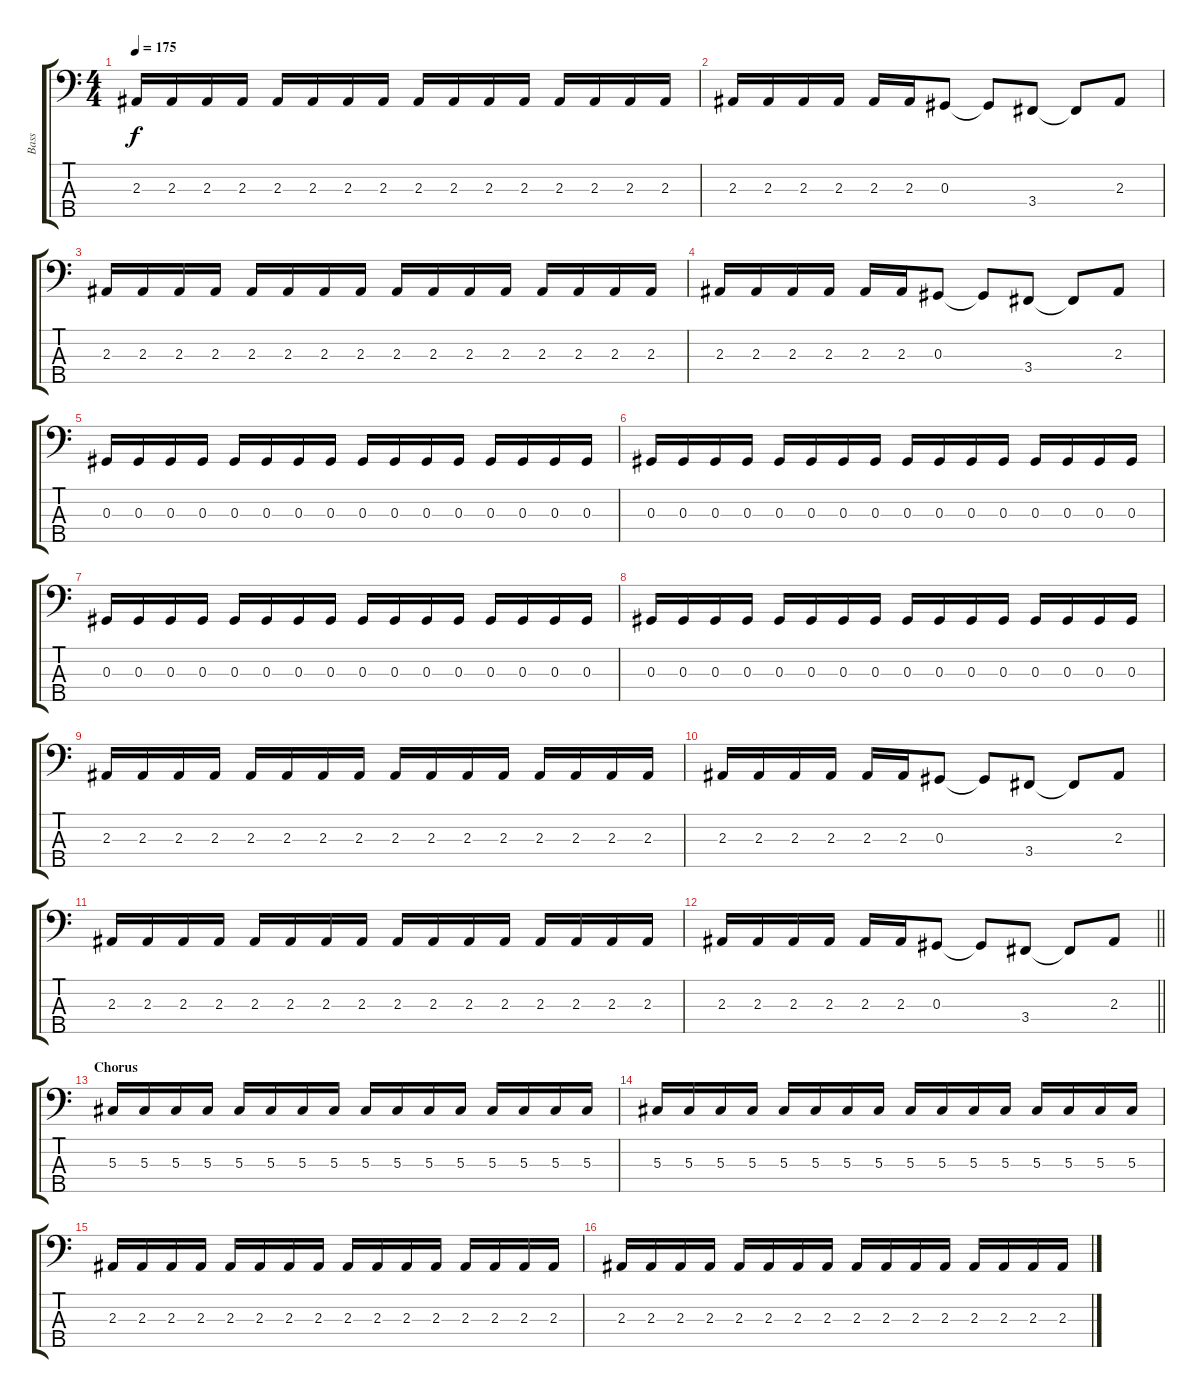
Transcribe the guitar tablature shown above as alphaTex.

\track ("Bass" "Bass") {instrument electricbasspick}
\staff {score tabs}
\tuning (Gb2 Db2 Ab1 Eb1 Bb0) {hide}
\ts (4 4)
\tempo 175
\clef f4
\ks c
2.3.16{dy f} 2.3.16 2.3.16 2.3.16 2.3.16 2.3.16 2.3.16 2.3.16 2.3.16 2.3.16 2.3.16 2.3.16 2.3.16 2.3.16 2.3.16 2.3.16 |
2.3.16 2.3.16 2.3.16 2.3.16 2.3.16 2.3.16 0.3.8 0.3{t}.8 3.4.8 3.4{t}.8 2.3.8 |
2.3.16 2.3.16 2.3.16 2.3.16 2.3.16 2.3.16 2.3.16 2.3.16 2.3.16 2.3.16 2.3.16 2.3.16 2.3.16 2.3.16 2.3.16 2.3.16 |
2.3.16 2.3.16 2.3.16 2.3.16 2.3.16 2.3.16 0.3.8 0.3{t}.8 3.4.8 3.4{t}.8 2.3.8 |
0.3.16 0.3.16 0.3.16 0.3.16 0.3.16 0.3.16 0.3.16 0.3.16 0.3.16 0.3.16 0.3.16 0.3.16 0.3.16 0.3.16 0.3.16 0.3.16 |
0.3.16 0.3.16 0.3.16 0.3.16 0.3.16 0.3.16 0.3.16 0.3.16 0.3.16 0.3.16 0.3.16 0.3.16 0.3.16 0.3.16 0.3.16 0.3.16 |
0.3.16 0.3.16 0.3.16 0.3.16 0.3.16 0.3.16 0.3.16 0.3.16 0.3.16 0.3.16 0.3.16 0.3.16 0.3.16 0.3.16 0.3.16 0.3.16 |
0.3.16 0.3.16 0.3.16 0.3.16 0.3.16 0.3.16 0.3.16 0.3.16 0.3.16 0.3.16 0.3.16 0.3.16 0.3.16 0.3.16 0.3.16 0.3.16 |
2.3.16 2.3.16 2.3.16 2.3.16 2.3.16 2.3.16 2.3.16 2.3.16 2.3.16 2.3.16 2.3.16 2.3.16 2.3.16 2.3.16 2.3.16 2.3.16 |
2.3.16 2.3.16 2.3.16 2.3.16 2.3.16 2.3.16 0.3.8 0.3{t}.8 3.4.8 3.4{t}.8 2.3.8 |
2.3.16 2.3.16 2.3.16 2.3.16 2.3.16 2.3.16 2.3.16 2.3.16 2.3.16 2.3.16 2.3.16 2.3.16 2.3.16 2.3.16 2.3.16 2.3.16 |
\barLineRight lightlight
2.3.16 2.3.16 2.3.16 2.3.16 2.3.16 2.3.16 0.3.8 0.3{t}.8 3.4.8 3.4{t}.8 2.3.8 |
\section ("" "Chorus")
5.3.16 5.3.16 5.3.16 5.3.16 5.3.16 5.3.16 5.3.16 5.3.16 5.3.16 5.3.16 5.3.16 5.3.16 5.3.16 5.3.16 5.3.16 5.3.16 |
5.3.16 5.3.16 5.3.16 5.3.16 5.3.16 5.3.16 5.3.16 5.3.16 5.3.16 5.3.16 5.3.16 5.3.16 5.3.16 5.3.16 5.3.16 5.3.16 |
2.3.16 2.3.16 2.3.16 2.3.16 2.3.16 2.3.16 2.3.16 2.3.16 2.3.16 2.3.16 2.3.16 2.3.16 2.3.16 2.3.16 2.3.16 2.3.16 |
2.3.16 2.3.16 2.3.16 2.3.16 2.3.16 2.3.16 2.3.16 2.3.16 2.3.16 2.3.16 2.3.16 2.3.16 2.3.16 2.3.16 2.3.16 2.3.16
